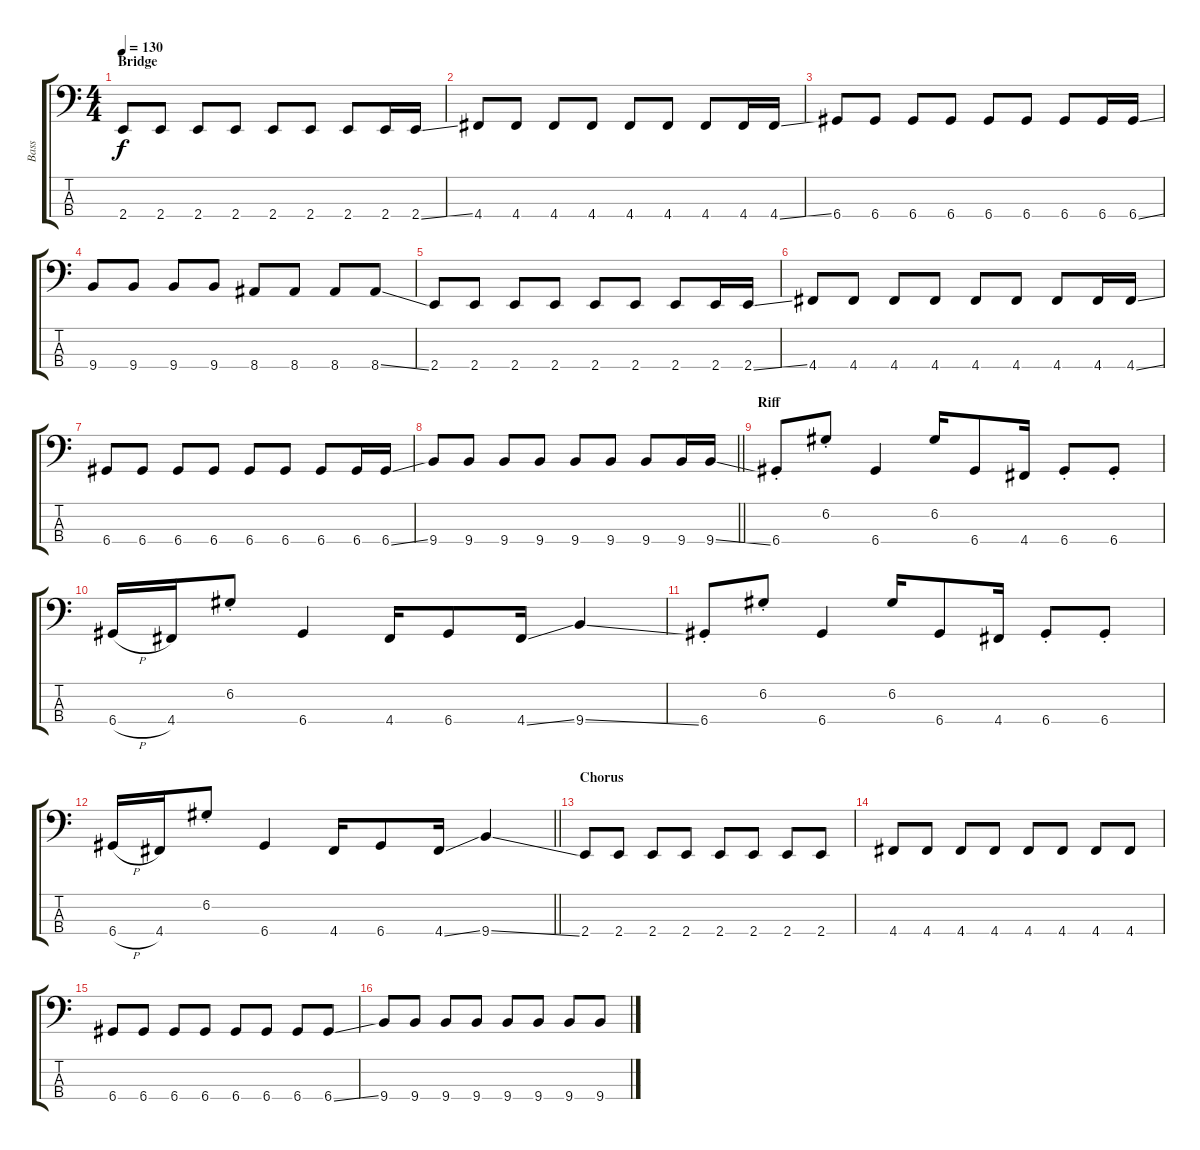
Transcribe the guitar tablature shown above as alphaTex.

\track ("Bass" "Bass") {instrument electricbasspick}
\staff {score tabs}
\tuning (G2 D2 A1 D1) {hide}
\ts (4 4)
\section ("" "Bridge")
\tempo 130
\clef f4
\ks c
2.4.8{dy f} 2.4.8 2.4.8 2.4.8 2.4.8 2.4.8 2.4.8 2.4.16 2.4{ss}.16 |
4.4.8 4.4.8 4.4.8 4.4.8 4.4.8 4.4.8 4.4.8 4.4.16 4.4{ss}.16 |
6.4.8 6.4.8 6.4.8 6.4.8 6.4.8 6.4.8 6.4.8 6.4.16 6.4{ss}.16 |
9.4.8 9.4.8 9.4.8 9.4.8 8.4.8 8.4.8 8.4.8 8.4{ss}.8 |
2.4.8 2.4.8 2.4.8 2.4.8 2.4.8 2.4.8 2.4.8 2.4.16 2.4{ss}.16 |
4.4.8 4.4.8 4.4.8 4.4.8 4.4.8 4.4.8 4.4.8 4.4.16 4.4{ss}.16 |
6.4.8 6.4.8 6.4.8 6.4.8 6.4.8 6.4.8 6.4.8 6.4.16 6.4{ss}.16 |
\barLineRight lightlight
9.4.8 9.4.8 9.4.8 9.4.8 9.4.8 9.4.8 9.4.8 9.4.16 9.4{ss}.16 |
\section ("" "Riff")
6.4{st}.8 6.2{st}.8 6.4.4 6.2.16 6.4.8 4.4.16 6.4{st}.8 6.4{st}.8 |
6.4{h}.16 4.4.16 6.2{st}.8 6.4.4 4.4.16 6.4.8 4.4{ss}.16 9.4{ss}.4 |
6.4{st}.8 6.2{st}.8 6.4.4 6.2.16 6.4.8 4.4.16 6.4{st}.8 6.4{st}.8 |
\barLineRight lightlight
6.4{h}.16 4.4.16 6.2{st}.8 6.4.4 4.4.16 6.4.8 4.4{ss}.16 9.4{ss}.4 |
\section ("" "Chorus")
2.4.8 2.4.8 2.4.8 2.4.8 2.4.8 2.4.8 2.4.8 2.4.8 |
4.4.8 4.4.8 4.4.8 4.4.8 4.4.8 4.4.8 4.4.8 4.4.8 |
6.4.8 6.4.8 6.4.8 6.4.8 6.4.8 6.4.8 6.4.8 6.4{ss}.8 |
9.4.8 9.4.8 9.4.8 9.4.8 9.4.8 9.4.8 9.4.8 9.4{ss}.8
